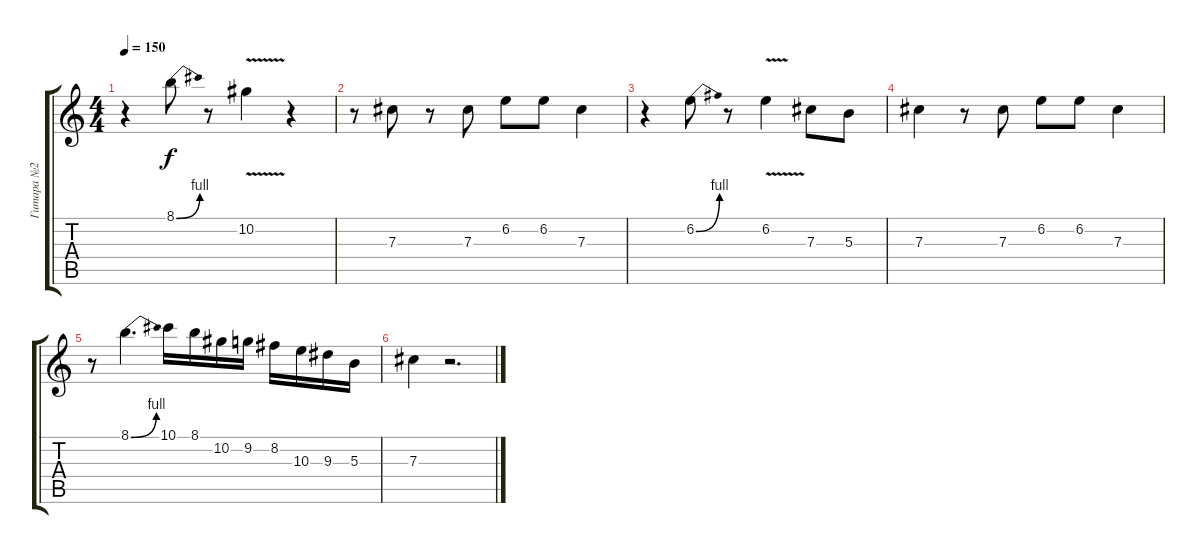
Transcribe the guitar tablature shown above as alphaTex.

\track ("Гитара №2" "Гитара №2") {instrument overdrivenguitar}
\staff {score tabs}
\tuning (Eb4 Bb3 Gb3 Db3 Ab2 Db2) {hide}
\ts (4 4)
\tempo 150
\clef g2
\ks c
r.4{dy f} 8.1{be (bend 0 0 60 4)}.8 r.8 10.2{v}.4 r.4 |
r.8 7.3.8 r.8 7.3.8 6.2.8 6.2.8 7.3.4 |
r.4 6.2{be (bend 0 0 60 4)}.8 r.8 6.2{v}.4 7.3.8 5.3.8 |
7.3.4 r.8 7.3.8 6.2.8 6.2.8 7.3.4 |
r.8 8.1{be (bend 0 0 60 4)}.4{d} 10.1.16 8.1.16 10.2.16 9.2.16 8.2.16 10.3.16 9.3.16 5.3.16 |
7.3.4 r.2{d}
